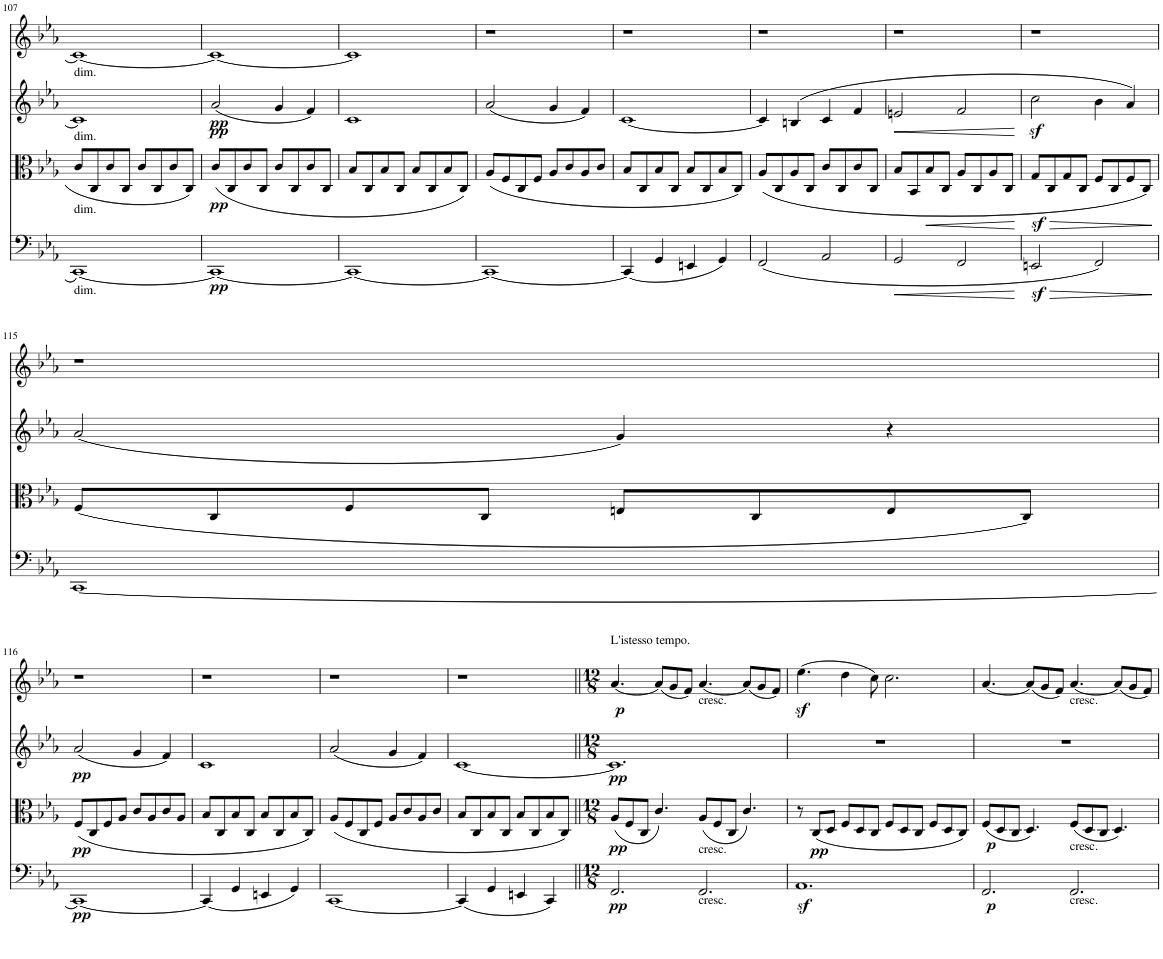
**kern	**dynam	**kern	**dynam	**kern	**dynam	**kern	**dynam
*part4	*part4	*part3	*part3	*part2	*part2	*part1	*part1
*staff4	*staff4	*staff3	*staff3	*staff2	*staff2	*staff1	*staff1
*I"Sampler	*	*I"Sampler	*	*I"Sampler	*	*I"Sampler	*
*I'Samp	*	*I'Samp	*	*I'Samp	*	*I'Samp	*
!!LO:PB:g=z
*clefF4	*	*clefC3	*	*clefG2	*	*clefG2	*
*k[b-e-a-]	*	*k[b-e-a-]	*	*k[b-e-a-]	*	*k[b-e-a-]	*
*M4/4	*	*M4/4	*	*M4/4	*	*M4/4	*
*met(c)	*	*met(c)	*	*met(c)	*	*met(c)	*
=107	=107	=107	=107	=107	=107	=107	=107
!	!	!	!	!	!	!LO:TX:b:t=dim.	!
!	!	!	!	!LO:TX:b:t=dim.	!	!	!
!	!	!LO:TX:b:t=dim.	!	!	!	!	!
!LO:TX:b:t=dim.	!	!	!	!	!	!	!
[1CC	.	8c/L	.	1c]	.	1c_	.
.	.	8C/	.	.	.	.	.
.	.	8c/	.	.	.	.	.
.	.	8C/J	.	.	.	.	.
.	.	8c/L	.	.	.	.	.
.	.	8C/	.	.	.	.	.
.	.	8c/	.	.	.	.	.
.	.	8C/J	.	.	.	.	.
=108	=108	=108	=108	=108	=108	=108	=108
!	!LO:DY:b	!	!LO:DY:b	!	!LO:DY:b	!	!
!	!	!	!	!	!LO:DY:n=1:b	!	!
1CC_	pp	(8c/L	pp	(2a-/	pp pp	1c_	.
.	.	8C/	.	.	.	.	.
.	.	8c/	.	.	.	.	.
.	.	8C/J	.	.	.	.	.
.	.	8c/L	.	4g/	.	.	.
.	.	8C/	.	.	.	.	.
.	.	8c/	.	4f/)	.	.	.
.	.	8C/J	.	.	.	.	.
=109	=109	=109	=109	=109	=109	=109	=109
1CC_	.	8B-/L	.	1c	.	1c]	.
.	.	8C/	.	.	.	.	.
.	.	8B-/	.	.	.	.	.
.	.	8C/J	.	.	.	.	.
.	.	8B-/L	.	.	.	.	.
.	.	8C/	.	.	.	.	.
.	.	8B-/	.	.	.	.	.
.	.	8C/J)	.	.	.	.	.
=110	=110	=110	=110	=110	=110	=110	=110
1CC_	.	(8A-/L	.	(2a-/	.	1r	.
.	.	8F/	.	.	.	.	.
.	.	8C/	.	.	.	.	.
.	.	8F/J	.	.	.	.	.
.	.	8A-/L	.	4g/	.	.	.
.	.	8c/	.	.	.	.	.
.	.	8A-/	.	4f/)	.	.	.
.	.	8c/J	.	.	.	.	.
=111	=111	=111	=111	=111	=111	=111	=111
(4CC/]	.	8B-/L	.	[1c	.	1r	.
.	.	8C/	.	.	.	.	.
4GG/	.	8B-/	.	.	.	.	.
.	.	8C/J	.	.	.	.	.
4EEn/	.	8B-/L	.	.	.	.	.
.	.	8C/	.	.	.	.	.
4GG/)	.	8B-/	.	.	.	.	.
.	.	8C/J)	.	.	.	.	.
=112	=112	=112	=112	=112	=112	=112	=112
(2FF/	.	(8A-/L	.	4c/]	.	1r	.
.	.	8C/	.	.	.	.	.
.	.	8A-/	.	(4Bn/	.	.	.
.	.	8C/J	.	.	.	.	.
2AA-/	.	8c/L	.	4c/	.	.	.
.	.	8C/	.	.	.	.	.
.	.	8c/	.	4f/	.	.	.
.	.	8C/J	.	.	.	.	.
=113	=113	=113	=113	=113	=113	=113	=113
!	!LO:HP:b	!	!	!	!LO:HP:b	!	!
2GG/	<	8B-/L	.	2en/	<	1r	.
.	.	8BB-/	.	.	.	.	.
!	!	!	!LO:HP:b	!	!	!	!
.	.	8B-/	<	.	.	.	.
.	.	8C/J	.	.	.	.	.
2FF/	.	8A-/L	.	2f/	.	.	.
.	.	8C/	.	.	.	.	.
.	.	8A-/	.	.	.	.	.
.	.	8C/J	.	.	.	.	.
.	[	.	[	.	[	.	.
=114	=114	=114	=114	=114	=114	=114	=114
!	!LO:HP:b	!	!LO:HP:b	!	!	!	!
2EEnz</	>	8Gz</L	>	2ccz<\	.	1r	.
.	.	8C/	.	.	.	.	.
.	.	8G/	.	.	.	.	.
.	.	8C/J	.	.	.	.	.
2FF/)	.	8F/L	.	4b-\	.	.	.
.	.	8C/	.	.	.	.	.
.	.	8F/	.	4a-/)	.	.	.
.	.	8C/J)	.	.	.	.	.
.	]	.	]	.	.	.	.
!!LO:LB:g=z
=115	=115	=115	=115	=115	=115	=115	=115
[1CC	.	(8F/L	.	(2a-/	.	1r	.
.	.	8C/	.	.	.	.	.
.	.	8F/	.	.	.	.	.
.	.	8C/J	.	.	.	.	.
.	.	8En/L	.	4g/)	.	.	.
.	.	8C/	.	.	.	.	.
.	.	8E/	.	4r	.	.	.
.	.	8C/J)	.	.	.	.	.
!!LO:LB:g=z
=116	=116	=116	=116	=116	=116	=116	=116
!	!LO:DY:b	!	!LO:DY:b	!	!LO:DY:b	!	!
1CC_	pp	(8F/L	pp	(2a-/	pp	1r	.
.	.	8C/	.	.	.	.	.
.	.	8F/	.	.	.	.	.
.	.	8A-/J	.	.	.	.	.
.	.	8c/L	.	4g/	.	.	.
.	.	8A-/	.	.	.	.	.
.	.	8c/	.	4f/)	.	.	.
.	.	8A-/J	.	.	.	.	.
=117	=117	=117	=117	=117	=117	=117	=117
(4CC/]	.	8B-/L	.	1c	.	1r	.
.	.	8C/	.	.	.	.	.
4GG/	.	8B-/	.	.	.	.	.
.	.	8C/J	.	.	.	.	.
4EEn/	.	8B-/L	.	.	.	.	.
.	.	8C/	.	.	.	.	.
4GG/)	.	8B-/	.	.	.	.	.
.	.	8C/J)	.	.	.	.	.
=118	=118	=118	=118	=118	=118	=118	=118
[1CC	.	(8A-/L	.	(2a-/	.	1r	.
.	.	8F/	.	.	.	.	.
.	.	8C/	.	.	.	.	.
.	.	8F/J	.	.	.	.	.
.	.	8A-/L	.	4g/	.	.	.
.	.	8c/	.	.	.	.	.
.	.	8A-/	.	4f/)	.	.	.
.	.	8c/J	.	.	.	.	.
=119	=119	=119	=119	=119	=119	=119	=119
(4CC/]	.	8B-/L	.	[1c	.	1r	.
.	.	8C/	.	.	.	.	.
4GG/	.	8B-/	.	.	.	.	.
.	.	8C/J	.	.	.	.	.
4EEn/	.	8B-/L	.	.	.	.	.
.	.	8C/	.	.	.	.	.
4CC/)	.	8B-/	.	.	.	.	.
.	.	8C/J)	.	.	.	.	.
=120||	=120||	=120||	=120||	=120||	=120||	=120||	=120||
*M12/8	*	*M12/8	*	*M12/8	*	*M12/8	*
!	!	!	!	!	!	!LO:TX:a:t=L'istesso tempo.	!
!	!LO:DY:b	!	!LO:DY:b	!	!LO:DY:b	!	!LO:DY:b
2.FF/	pp	(8A-/L	pp	1.c]	pp	[4.a-/	p
.	.	8F/	.	.	.	.	.
.	.	8C/J	.	.	.	.	.
.	.	4.c/)	.	.	.	(8a-/L]	.
.	.	.	.	.	.	8g/	.
.	.	.	.	.	.	8f/J)	.
!	!	!	!	!	!	!LO:TX:b:t=cresc.	!
!	!	!LO:TX:b:t=cresc.	!	!	!	!	!
!LO:TX:b:t=cresc.	!	!	!	!	!	!	!
2.FF/	.	(8A-/L	.	.	.	[4.a-/	.
.	.	8F/	.	.	.	.	.
.	.	8C/J	.	.	.	.	.
.	.	4.c/)	.	.	.	(8a-/L]	.
.	.	.	.	.	.	8g/	.
.	.	.	.	.	.	8f/J)	.
=121	=121	=121	=121	=121	=121	=121	=121
1.AA-z<	.	8r	.	1.r	.	(4.ee-z<\	.
!	!	!	!LO:DY:b	!	!	!	!
.	.	(8C/L	pp	.	.	.	.
.	.	8D/J	.	.	.	.	.
.	.	8F/L	.	.	.	4dd\	.
.	.	8D/	.	.	.	.	.
.	.	8C/J	.	.	.	8cc\)	.
.	.	8F/L	.	.	.	2.cc\	.
.	.	8D/	.	.	.	.	.
.	.	8C/J	.	.	.	.	.
.	.	8F/L	.	.	.	.	.
.	.	8D/	.	.	.	.	.
.	.	8C/J)	.	.	.	.	.
=122	=122	=122	=122	=122	=122	=122	=122
!	!LO:DY:b	!	!LO:DY:b	!	!	!	!
2.FF/	p	(8F/L	p	1.r	.	[4.a-/	.
.	.	8D/	.	.	.	.	.
.	.	8C/J	.	.	.	.	.
.	.	4.D/)	.	.	.	(8a-/L]	.
.	.	.	.	.	.	8g/	.
.	.	.	.	.	.	8f/J)	.
!	!	!	!	!	!	!LO:TX:b:t=cresc.	!
!	!	!LO:TX:b:t=cresc.	!	!	!	!	!
!LO:TX:b:t=cresc.	!	!	!	!	!	!	!
2.FF/	.	(8F/L	.	.	.	[4.a-/	.
.	.	8D/	.	.	.	.	.
.	.	8C/J	.	.	.	.	.
.	.	4.D/)	.	.	.	(8a-/L]	.
.	.	.	.	.	.	8g/	.
.	.	.	.	.	.	8f/J)	.
=	=	=	=	=	=	=	=
*-	*-	*-	*-	*-	*-	*-	*-
